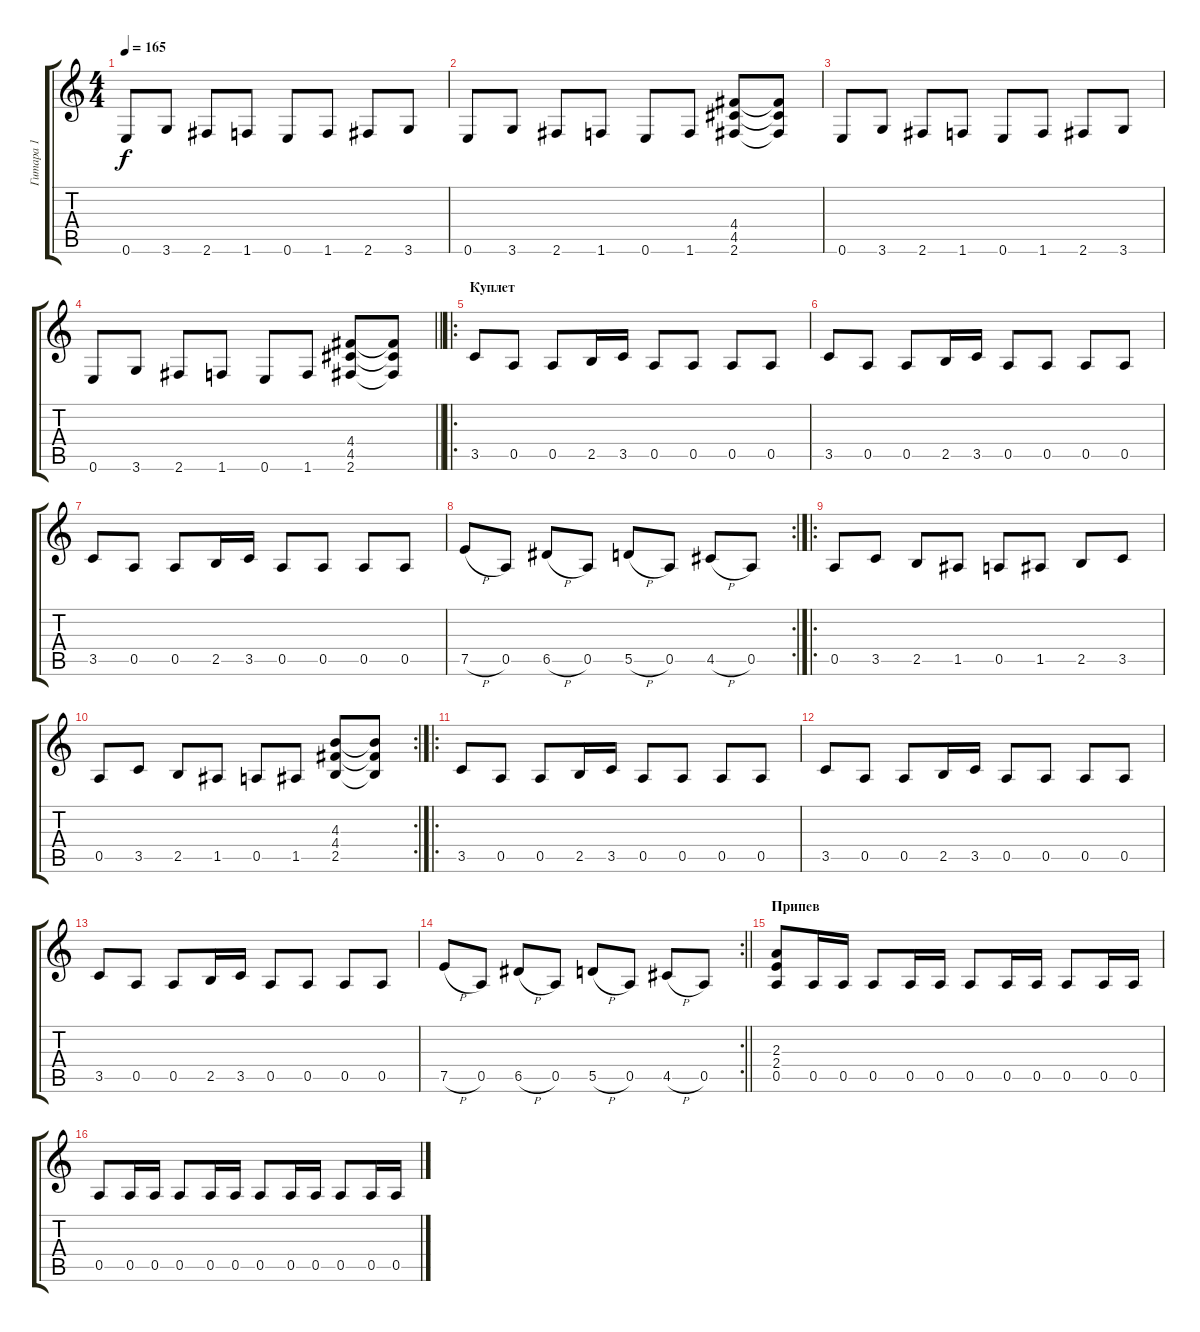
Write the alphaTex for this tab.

\track ("Гитара 1" "Гитара 1") {instrument distortionguitar}
\staff {score tabs}
\tuning (E4 B3 G3 D3 A2 E2) {hide}
\ts (4 4)
\tempo 165
\clef g2
\ks c
0.6.8{dy f} 3.6.8 2.6.8 1.6.8 0.6.8 1.6.8 2.6.8 3.6.8 |
0.6.8 3.6.8 2.6.8 1.6.8 0.6.8 1.6.8 (4.4 4.5 2.6).8 (4.4{t} 4.5{t} 2.6{t}).8 |
0.6.8 3.6.8 2.6.8 1.6.8 0.6.8 1.6.8 2.6.8 3.6.8 |
\barLineRight lightlight
0.6.8 3.6.8 2.6.8 1.6.8 0.6.8 1.6.8 (4.4 4.5 2.6).8 (4.4{t} 4.5{t} 2.6{t}).8 |
\ro
\section ("" "Куплет")
3.5.8 0.5.8 0.5.8 2.5.16 3.5.16 0.5.8 0.5.8 0.5.8 0.5.8 |
3.5.8 0.5.8 0.5.8 2.5.16 3.5.16 0.5.8 0.5.8 0.5.8 0.5.8 |
3.5.8 0.5.8 0.5.8 2.5.16 3.5.16 0.5.8 0.5.8 0.5.8 0.5.8 |
\rc 2
7.5{h}.8 0.5.8 6.5{h}.8 0.5.8 5.5{h}.8 0.5.8 4.5{h}.8 0.5.8 |
\ro
0.5.8 3.5.8 2.5.8 1.5.8 0.5.8 1.5.8 2.5.8 3.5.8 |
\rc 2
0.5.8 3.5.8 2.5.8 1.5.8 0.5.8 1.5.8 (4.3 4.4 2.5).8 (4.3{t} 4.4{t} 2.5{t}).8 |
\ro
3.5.8 0.5.8 0.5.8 2.5.16 3.5.16 0.5.8 0.5.8 0.5.8 0.5.8 |
3.5.8 0.5.8 0.5.8 2.5.16 3.5.16 0.5.8 0.5.8 0.5.8 0.5.8 |
3.5.8 0.5.8 0.5.8 2.5.16 3.5.16 0.5.8 0.5.8 0.5.8 0.5.8 |
\rc 2
\barLineRight lightlight
7.5{h}.8 0.5.8 6.5{h}.8 0.5.8 5.5{h}.8 0.5.8 4.5{h}.8 0.5.8 |
\section ("" "Припев")
(2.3 2.4 0.5).8 0.5.16 0.5.16 0.5.8 0.5.16 0.5.16 0.5.8 0.5.16 0.5.16 0.5.8 0.5.16 0.5.16 |
0.5.8 0.5.16 0.5.16 0.5.8 0.5.16 0.5.16 0.5.8 0.5.16 0.5.16 0.5.8 0.5.16 0.5.16
